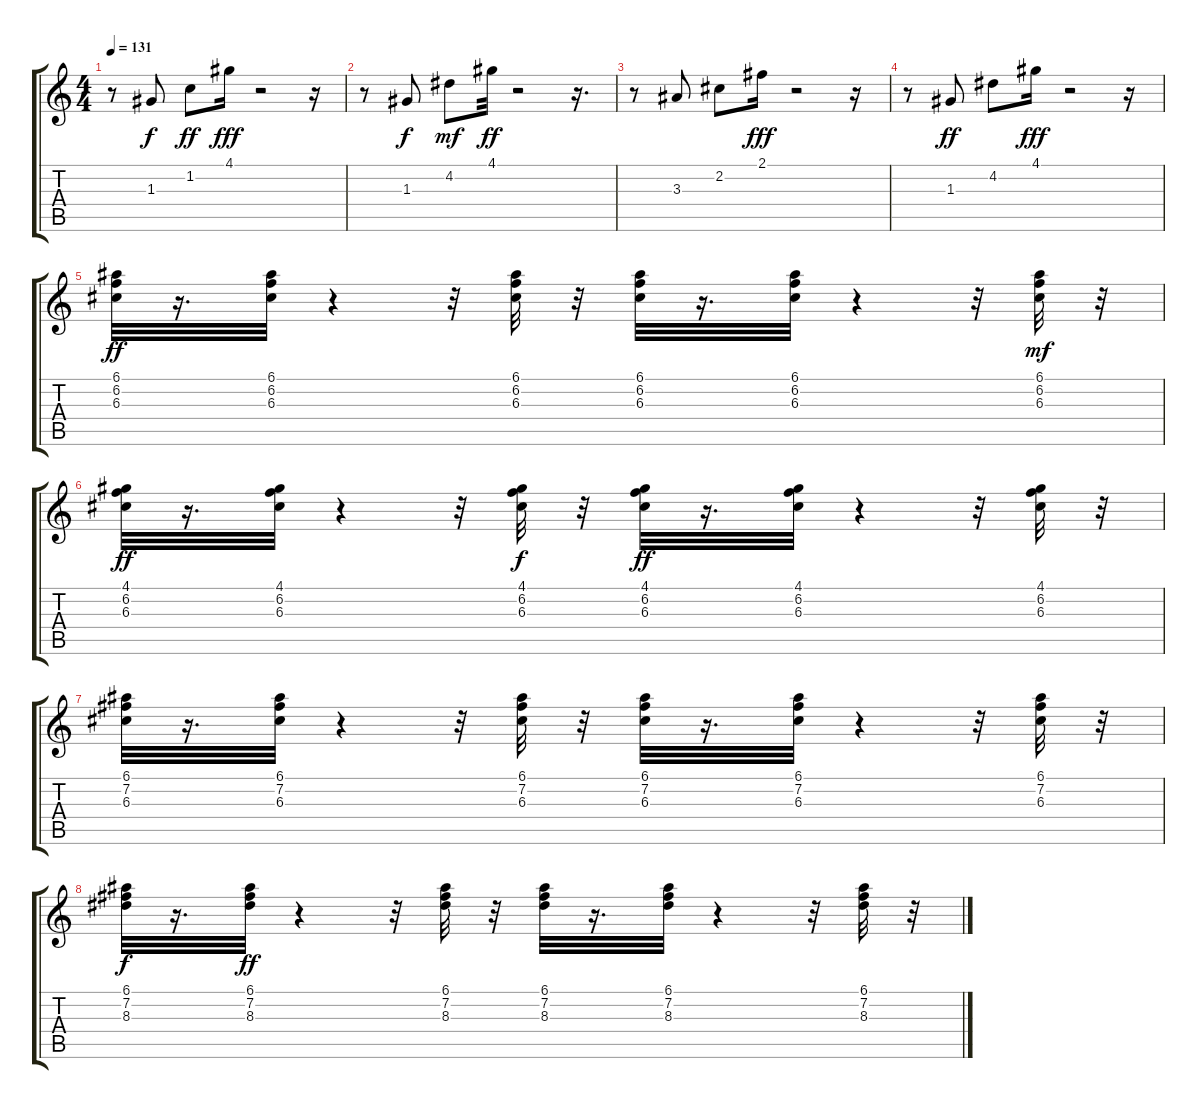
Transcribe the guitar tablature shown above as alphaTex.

\track "" {instrument electricguitarclean}
\staff {score tabs}
\tuning (E4 B3 G3 D3 A2 E2) {hide}
\ts (4 4)
\tempo 131
\clef g2
\ks c
r.8{dy ff} 1.3.8{dy f} 1.2.8{dy ff} 4.1.16{dy fff} r.2 r.16 |
r.8 1.3.8{dy f} 4.2.8{dy mf} 4.1.32{dy ff} r.2 r.16{d} |
r.8 3.3.8 2.2.8 2.1.16{dy fff} r.2 r.16 |
r.8 1.3.8{dy ff} 4.2.8 4.1.16{dy fff} r.2 r.16 |
(6.1 6.2 6.3).32{dy ff} r.16{d} (6.1 6.2 6.3).32 r.4 r.32 (6.1 6.2 6.3).32 r.32 (6.1 6.2 6.3).32 r.16{d} (6.1 6.2 6.3).32 r.4 r.32 (6.1 6.2 6.3).32{dy mf} r.32 |
(4.1 6.2 6.3).32{dy ff} r.16{d} (4.1 6.2 6.3).32 r.4 r.32 (4.1 6.2 6.3).32{dy f} r.32 (4.1 6.2 6.3).32{dy ff} r.16{d} (4.1 6.2 6.3).32 r.4 r.32 (4.1 6.2 6.3).32 r.32 |
(6.1 7.2 6.3).32 r.16{d} (6.1 7.2 6.3).32 r.4 r.32 (6.1 7.2 6.3).32 r.32 (6.1 7.2 6.3).32 r.16{d} (6.1 7.2 6.3).32 r.4 r.32 (6.1 7.2 6.3).32 r.32 |
(6.1 7.2 8.3).32{dy f} r.16{d} (6.1 7.2 8.3).32{dy ff} r.4 r.32 (6.1 7.2 8.3).32 r.32 (6.1 7.2 8.3).32 r.16{d} (6.1 7.2 8.3).32 r.4 r.32 (6.1 7.2 8.3).32 r.32
